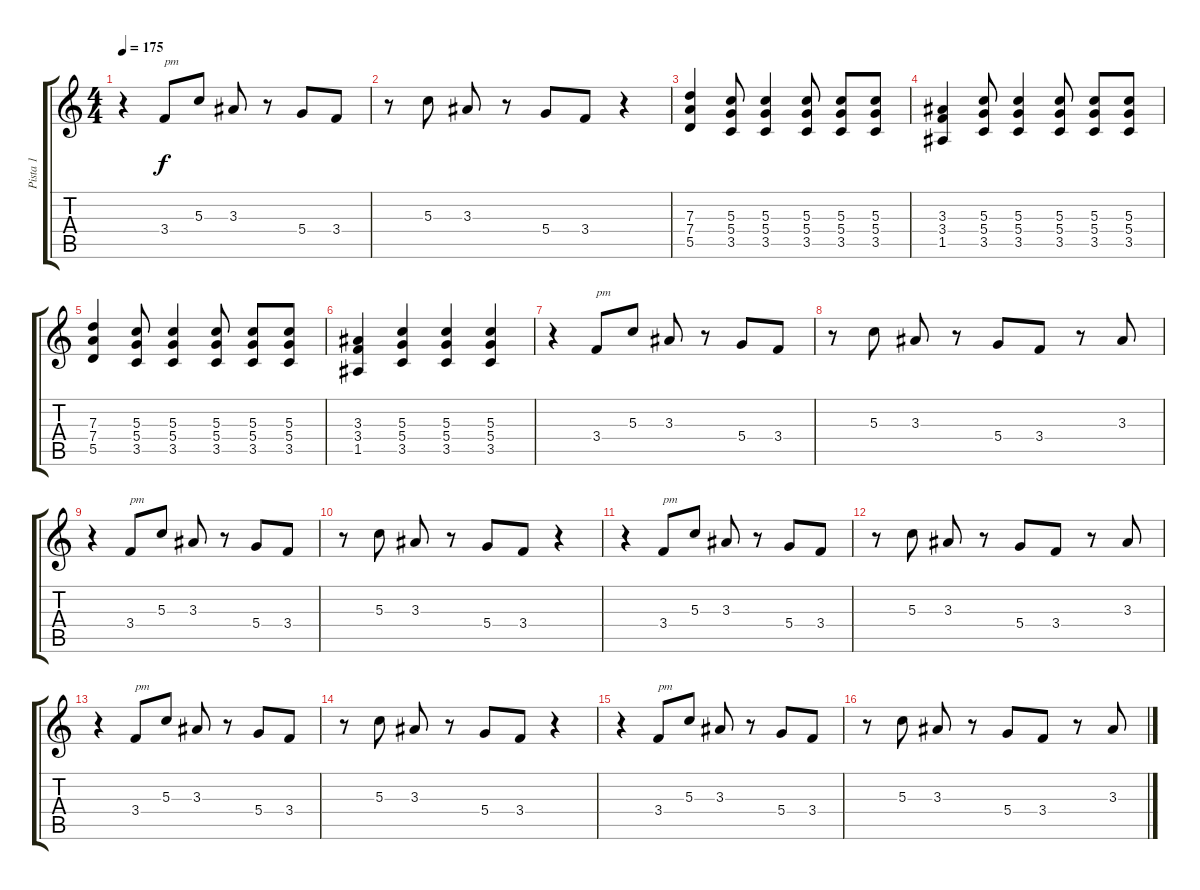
\track ("Pista 1" "Pista 1") {instrument distortionguitar}
\staff {score tabs}
\tuning (E4 B3 G3 D3 A2 E2) {hide}
\ts (4 4)
\tempo 175
\clef g2
\ks c
r.4{dy f} 3.4.8{txt "pm"} 5.3.8 3.3.8 r.8 5.4.8 3.4.8 |
r.8 5.3.8 3.3.8 r.8 5.4.8 3.4.8 r.4 |
(7.3 7.4 5.5).4 (5.3 5.4 3.5).8 (5.3 5.4 3.5).4 (5.3 5.4 3.5).8 (5.3 5.4 3.5).8 (5.3 5.4 3.5).8 |
(3.3 3.4 1.5).4 (5.3 5.4 3.5).8 (5.3 5.4 3.5).4 (5.3 5.4 3.5).8 (5.3 5.4 3.5).8 (5.3 5.4 3.5).8 |
(7.3 7.4 5.5).4 (5.3 5.4 3.5).8 (5.3 5.4 3.5).4 (5.3 5.4 3.5).8 (5.3 5.4 3.5).8 (5.3 5.4 3.5).8 |
(3.3 3.4 1.5).4 (5.3 5.4 3.5).4 (5.3 5.4 3.5).4 (5.3 5.4 3.5).4 |
r.4 3.4.8{txt "pm"} 5.3.8 3.3.8 r.8 5.4.8 3.4.8 |
r.8 5.3.8 3.3.8 r.8 5.4.8 3.4.8 r.8 3.3.8 |
r.4 3.4.8{txt "pm"} 5.3.8 3.3.8 r.8 5.4.8 3.4.8 |
r.8 5.3.8 3.3.8 r.8 5.4.8 3.4.8 r.4 |
r.4 3.4.8{txt "pm"} 5.3.8 3.3.8 r.8 5.4.8 3.4.8 |
r.8 5.3.8 3.3.8 r.8 5.4.8 3.4.8 r.8 3.3.8 |
r.4 3.4.8{txt "pm"} 5.3.8 3.3.8 r.8 5.4.8 3.4.8 |
r.8 5.3.8 3.3.8 r.8 5.4.8 3.4.8 r.4 |
r.4 3.4.8{txt "pm"} 5.3.8 3.3.8 r.8 5.4.8 3.4.8 |
r.8 5.3.8 3.3.8 r.8 5.4.8 3.4.8 r.8 3.3.8
